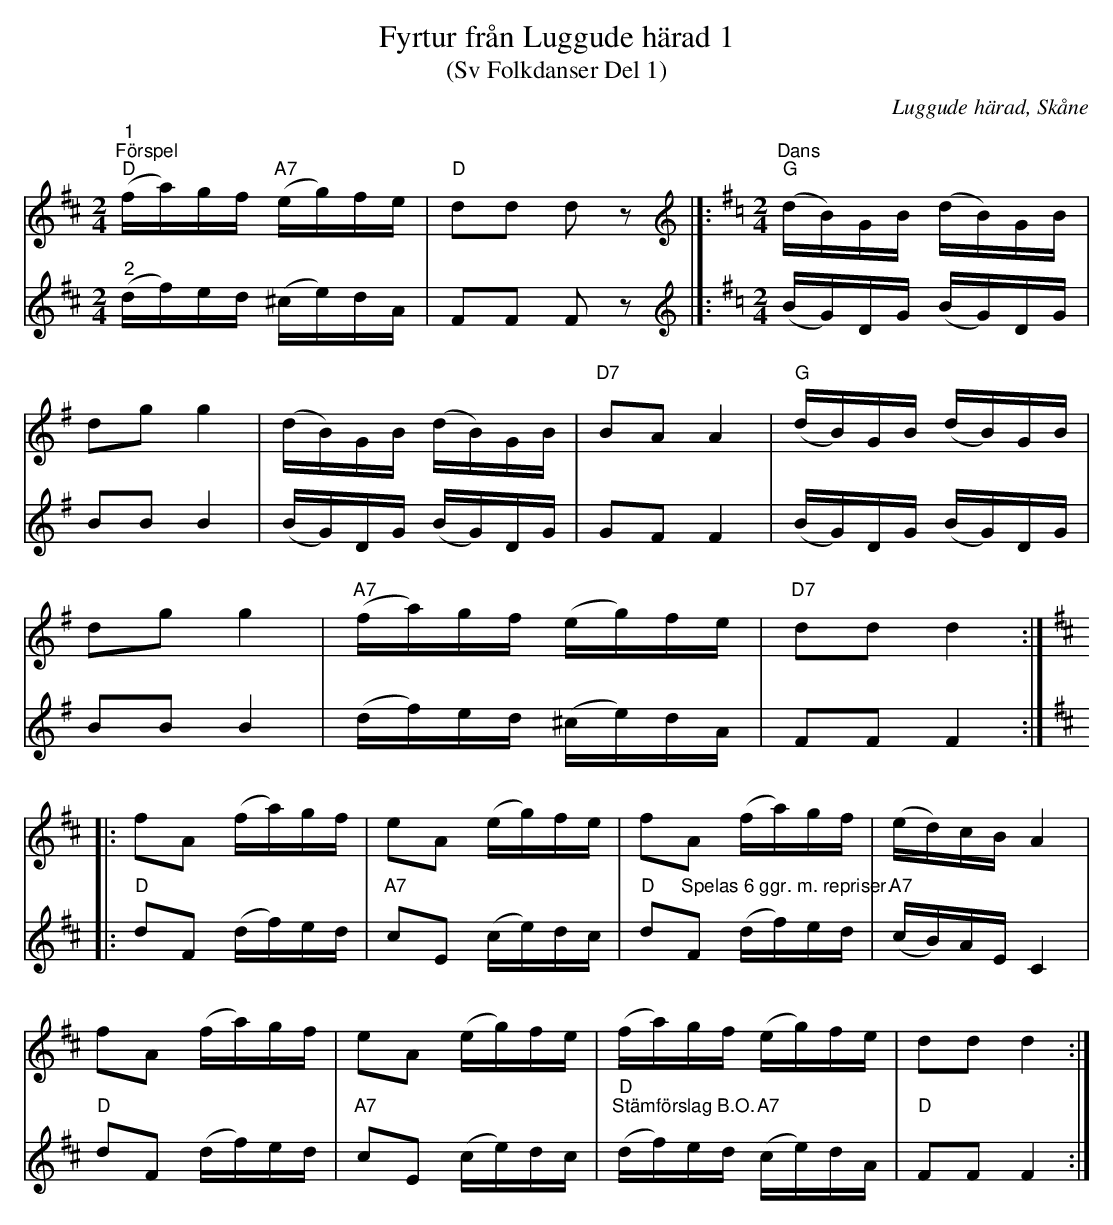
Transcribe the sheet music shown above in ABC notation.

X:1
T:Fyrtur från Luggude härad 1
T:(Sv Folkdanser Del 1)
O:Luggude härad, Skåne
L:1/16
M:2/4
K:D
V:1
"^1""^Förspel""D" (fa)gf"A7" (eg)fe |"D" d2d2 d2 z2 |]: [K:G][M:2/4][K:treble]"^Dans""G" (dB)GB (dB)GB |
d2g2 g4 | (dB)GB (dB)GB |"D7" B2A2 A4 | "G" (dB)GB (dB)GB |
d2g2 g4 |"A7" (fa)gf (eg)fe |"D7" d2d2 d4 ::
[K:D] f2A2 (fa)gf | e2A2 (eg)fe | f2A2 (fa)gf | (ed)cB A4 |
f2A2 (fa)gf | e2A2 (eg)fe | (fa)gf (eg)fe | d2d2 d4 :|
V:2
"^2" (df)ed (^ce)dA | F2F2 F2 z2 |]:[K:G][M:2/4][K:treble] (BG)DG (BG)DG |
B2B2 B4 | (BG)DG (BG)DG | G2F2 F4 | (BG)DG (BG)DG |
B2B2 B4 | (df)ed (^ce)dA | F2F2 F4 ::
[K:D]"D" d2F2 (df)ed |"A7" c2E2 (ce)dc |"D" d2"^Spelas 6 ggr. m. repriser."F2 (df)ed |
"A7" (cB)AE C4 |"D" d2F2 (df)ed |"A7" c2E2 (ce)dc |"D" "^Stämförslag B.O." (df)ed"A7" (ce)dA | "D" F2F2 F4 :|
